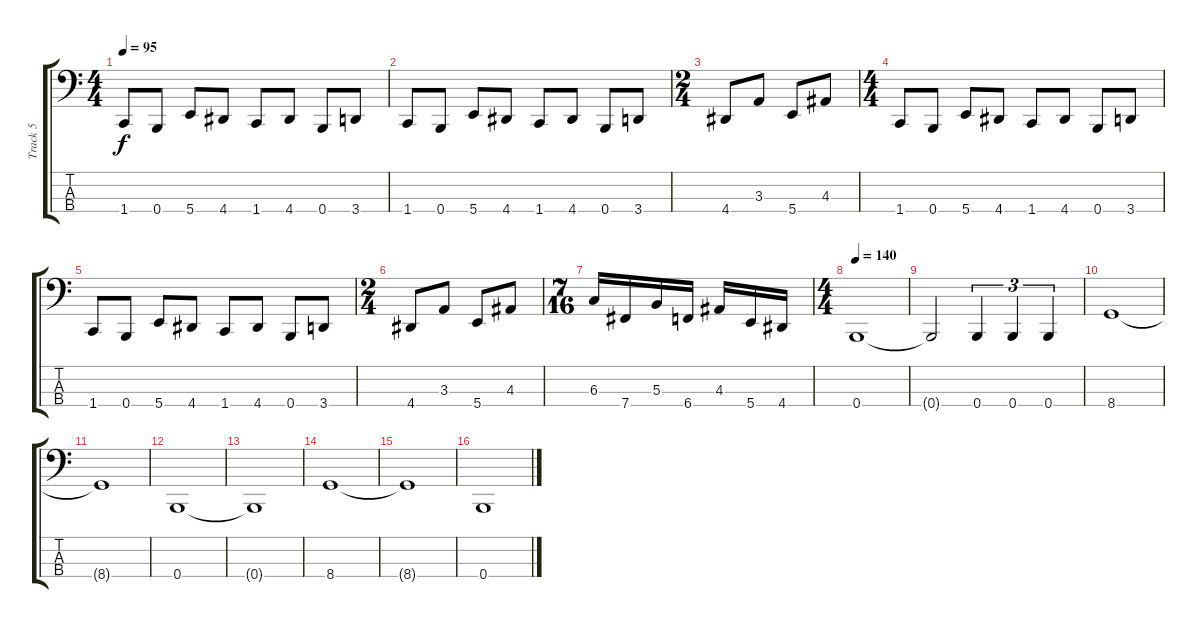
\track ("Track 5" "Track 5") {instrument electricbasspick}
\staff {score tabs}
\tuning (E2 B1 Gb1 B0) {hide}
\ts (4 4)
\tempo 95
\clef f4
\ks c
1.4.8{dy f} 0.4.8 5.4.8 4.4.8 1.4.8 4.4.8 0.4.8 3.4.8 |
1.4.8 0.4.8 5.4.8 4.4.8 1.4.8 4.4.8 0.4.8 3.4.8 |
\ts (2 4)
4.4.8 3.3.8 5.4.8 4.3.8 |
\ts (4 4)
1.4.8 0.4.8 5.4.8 4.4.8 1.4.8 4.4.8 0.4.8 3.4.8 |
1.4.8 0.4.8 5.4.8 4.4.8 1.4.8 4.4.8 0.4.8 3.4.8 |
\ts (2 4)
4.4.8 3.3.8 5.4.8 4.3.8 |
\ts (7 16)
6.3.16 7.4.16 5.3.16 6.4.16 4.3.16 5.4.16 4.4.16 |
\ts (4 4)
\tempo 140
0.4.1 |
0.4{t}.2 0.4.4{tu (3 2)} 0.4.4{tu (3 2)} 0.4.4{tu (3 2)} |
8.4.1 |
8.4{t}.1 |
0.4.1 |
0.4{t}.1 |
8.4.1 |
8.4{t}.1 |
0.4.1
